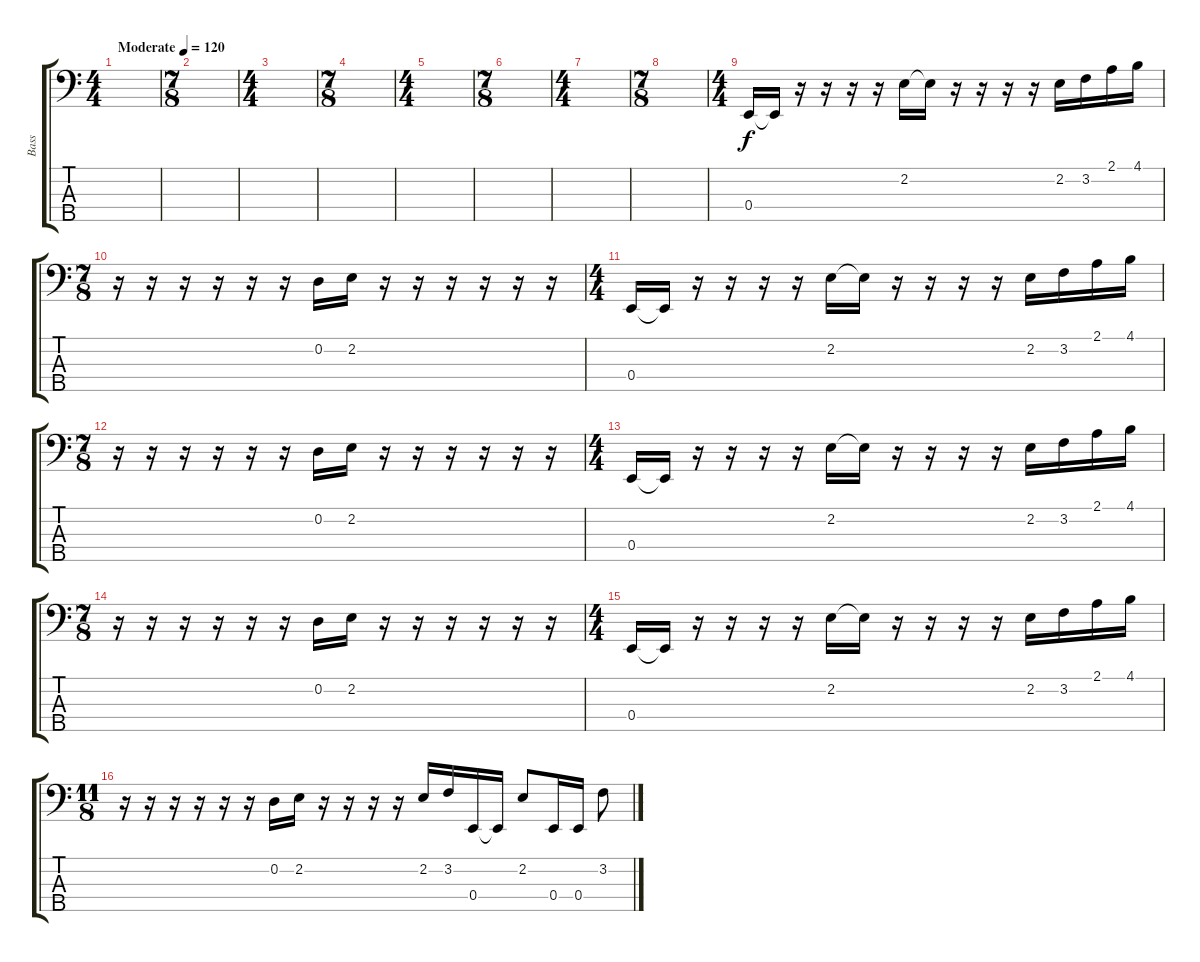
\track ("Bass" "Bass") {instrument electricbassfinger}
\staff {score tabs}
\tuning (G2 D2 A1 E1 B0) {hide}
\ts (4 4)
\tempo (120 "Moderate")
\clef f4
\ks c
|
\ts (7 8)
|
\ts (4 4)
|
\ts (7 8)
|
\ts (4 4)
|
\ts (7 8)
|
\ts (4 4)
|
\ts (7 8)
|
\ts (4 4)
0.4.16 0.4{t}.16 r.16 r.16 r.16 r.16 2.2.16 2.2{t}.16 r.16 r.16 r.16 r.16 2.2.16 3.2.16 2.1.16 4.1.16 |
\ts (7 8)
r.16 r.16 r.16 r.16 r.16 r.16 0.2.16 2.2.16 r.16 r.16 r.16 r.16 r.16 r.16 |
\ts (4 4)
0.4.16 0.4{t}.16 r.16 r.16 r.16 r.16 2.2.16 2.2{t}.16 r.16 r.16 r.16 r.16 2.2.16 3.2.16 2.1.16 4.1.16 |
\ts (7 8)
r.16 r.16 r.16 r.16 r.16 r.16 0.2.16 2.2.16 r.16 r.16 r.16 r.16 r.16 r.16 |
\ts (4 4)
0.4.16 0.4{t}.16 r.16 r.16 r.16 r.16 2.2.16 2.2{t}.16 r.16 r.16 r.16 r.16 2.2.16 3.2.16 2.1.16 4.1.16 |
\ts (7 8)
r.16 r.16 r.16 r.16 r.16 r.16 0.2.16 2.2.16 r.16 r.16 r.16 r.16 r.16 r.16 |
\ts (4 4)
0.4.16 0.4{t}.16 r.16 r.16 r.16 r.16 2.2.16 2.2{t}.16 r.16 r.16 r.16 r.16 2.2.16 3.2.16 2.1.16 4.1.16 |
\ts (11 8)
r.16 r.16 r.16 r.16 r.16 r.16 0.2.16 2.2.16 r.16 r.16 r.16 r.16 2.2.16 3.2.16 0.4.16 0.4{t}.16 2.2.8 0.4.16 0.4.16 3.2.8
